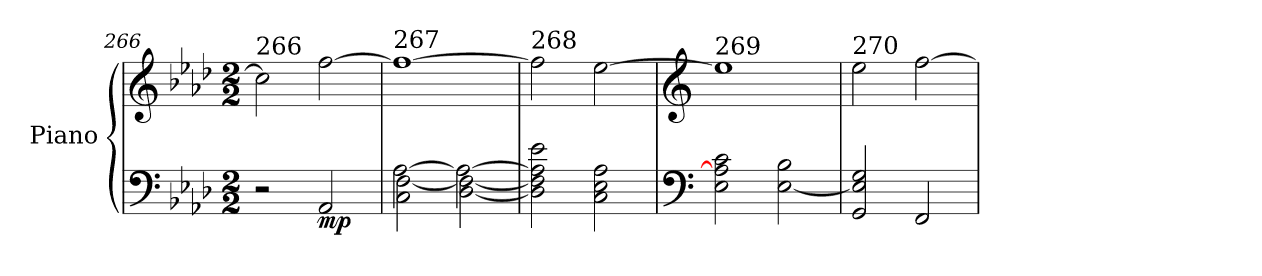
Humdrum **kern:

**kern	**kern	**dynam
*part1	*part1	*part1
*staff2	*staff1	*staff1/2
*I"Piano	*	*
*I'Pno	*	*
*clefF4	*clefG2	*
*k[b-e-a-d-]	*k[b-e-a-d-]	*
*A-:	*A-:	*
*M2/2	*M2/2	*
=266	=266	=266
!	!LO:TX:a:t=266	!
2r	2cc\]	.
!	!	!LO:DY:b=2
2AA-/	[2ff\	mp
=267	=267	=267
*^	*	*
!	!	!LO:TX:a:t=267	!
[2A-\	2C\ [2F\	1ff_	.
2A-\_	[2D-\ 2F\_	.	.
!!LO:PB:g=z
=268	=268	=268	=268
!	!	!LO:TX:a:t=268	!
1ryy	2D-\] 2F\] 2A-\] 2e-\	2ff\]	.
.	2C\ 2E-\ 2A-\	[2ee-\	.
*v	*v	*	*
=269	=269	=269
*clefF4	*clefG2	*
*^	*	*
!	!	!LO:TX:a:t=269	!
*v	*v	*	*
2E-\ 2A-\] 2c\	1ee-]	.
[2E-\ 2B-\	.	.
=270	=270	=270
!	!LO:TX:a:t=270	!
2GG/ 2E-/] 2G/	2ee-\	.
2FF/	[2ff\	.
=	=	=
*-	*-	*-
